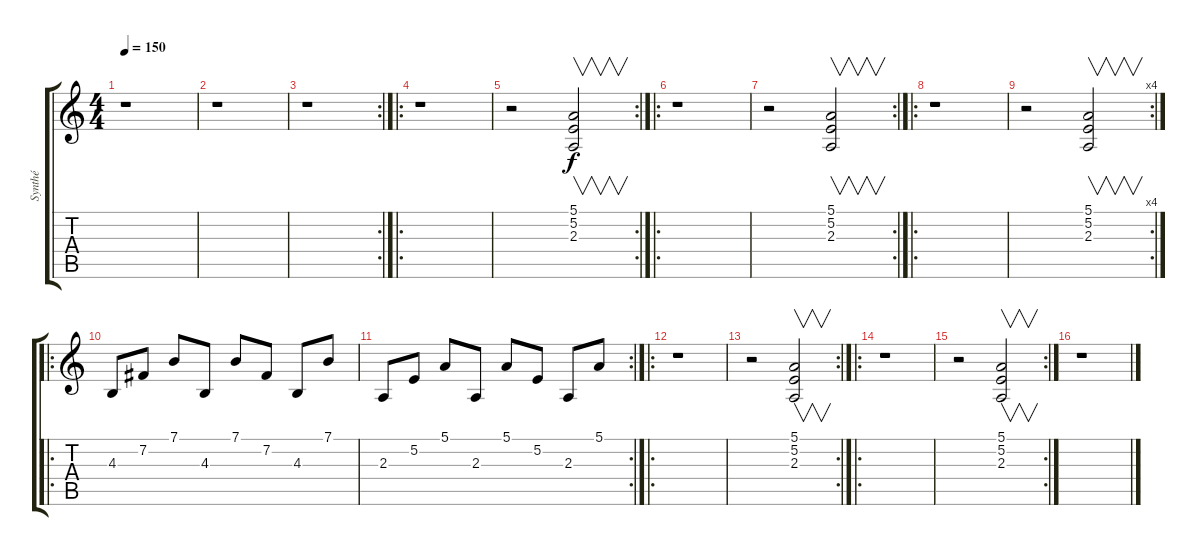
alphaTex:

\track ("Synthé" "Synthé") {instrument drawbarorgan}
\staff {score tabs}
\tuning (E4 B3 G3 D3 A2 E2) {hide}
\ts (4 4)
\tempo 150
\clef g2
\ks c
r.1{dy f} |
r.1 |
\rc 2
r.1 |
\ro
r.1 |
\rc 2
r.2 (5.1 5.2 2.3).2{v} |
\ro
r.1 |
\rc 2
r.2 (5.1 5.2 2.3).2{v} |
\ro
r.1 |
\rc 4
r.2 (5.1 5.2 2.3).2{v} |
\ro
4.3.8{instrument panflute} 7.2.8 7.1.8 4.3.8 7.1.8 7.2.8 4.3.8 7.1.8 |
\rc 2
2.3.8 5.2.8 5.1.8 2.3.8 5.1.8 5.2.8 2.3.8 5.1.8 |
\ro
r.1 |
\rc 2
r.2 (5.1 5.2 2.3).2{v} |
\ro
r.1 |
\rc 2
r.2 (5.1 5.2 2.3).2{v} |
r.1
